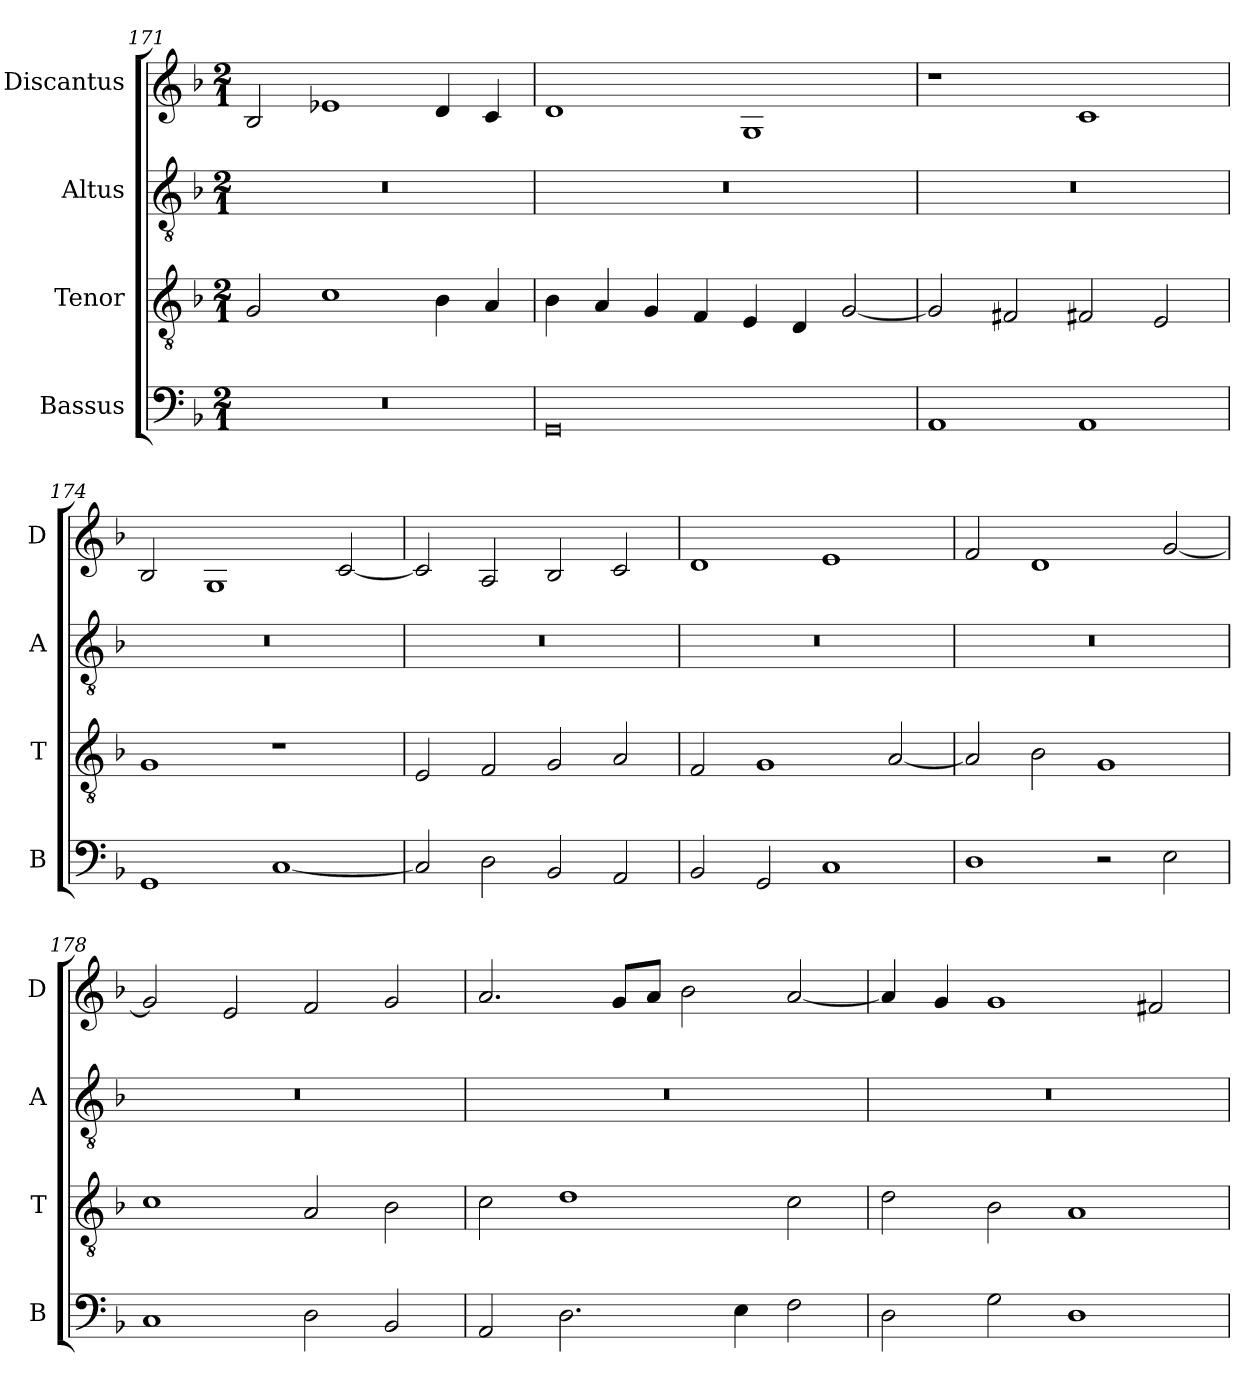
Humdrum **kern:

**kern	**kern	**kern	**kern
*part4	*part3	*part2	*part1
*staff4	*staff3	*staff2	*staff1
*I"Bassus	*I"Tenor	*I"Altus	*I"Discantus
*I'B	*I'T	*I'A	*I'D
*clefF4	*clefGv2	*clefGv2	*clefG2
*k[b-]	*k[b-]	*k[b-]	*k[b-]
*M2/1	*M2/1	*M2/1	*M2/1
=171	=171	=171	=171
0r	2G/	0r	2B-/
.	1c	.	1e-X
.	4B-\	.	4d/
.	4A/	.	4c/
=172	=172	=172	=172
0GG	4B-\	0r	1d
.	4A/	.	.
.	4G/	.	.
.	4F/	.	.
.	4E/	.	1G
.	4D/	.	.
.	[2G/	.	.
=173	=173	=173	=173
1AA	2G/]	0r	1r
.	2F#X/	.	.
1AA	2F#X/	.	1c
.	2E/	.	.
=174	=174	=174	=174
1GG	1G	0r	2B-/
.	.	.	1G
[1C	1r	.	.
.	.	.	[2c/
=175	=175	=175	=175
2C/]	2E/	0r	2c/]
2D\	2F/	.	2A/
2BB-/	2G/	.	2B-/
2AA/	2A/	.	2c/
=176	=176	=176	=176
2BB-/	2F/	0r	1d
2GG/	1G	.	.
1C	.	.	1e
.	[2A/	.	.
=177	=177	=177	=177
1D	2A/]	0r	2f/
.	2B-\	.	1d
2r	1G	.	.
2E\	.	.	[2g/
=178	=178	=178	=178
1C	1c	0r	2g/]
.	.	.	2e/
2D\	2A/	.	2f/
2BB-/	2B-\	.	2g/
=179	=179	=179	=179
2AA/	2c\	0r	2.a/
2.D\	1d	.	.
.	.	.	8g/L
.	.	.	8a/J
.	.	.	2b-\
4E\	.	.	.
2F\	2c\	.	[2a/
=180	=180	=180	=180
2D\	2d\	0r	4a/]
.	.	.	4g/
2G\	2B-\	.	1g
1D	1A	.	.
.	.	.	2f#X/
=	=	=	=
*-	*-	*-	*-
